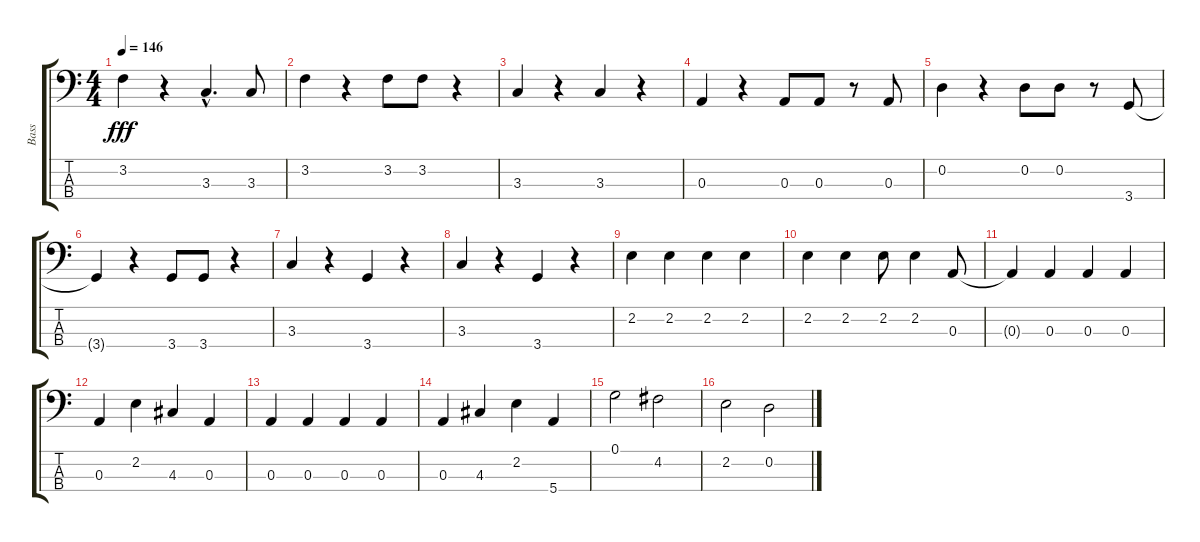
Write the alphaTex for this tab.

\track ("Bass" "Bass") {instrument electricguitarmuted}
\staff {score tabs}
\tuning (G2 D2 A1 E1) {hide}
\ts (4 4)
\tempo 146
\clef f4
\ks c
3.2.4{dy fff} r.4 3.3{hac}.4{d} 3.3.8 |
3.2.4 r.4 3.2.8 3.2.8 r.4 |
3.3.4 r.4 3.3.4 r.4 |
0.3.4 r.4 0.3.8 0.3.8 r.8 0.3.8 |
0.2.4 r.4 0.2.8 0.2.8 r.8 3.4.8 |
3.4{t}.4 r.4 3.4.8 3.4.8 r.4 |
3.3.4 r.4 3.4.4 r.4 |
3.3.4 r.4 3.4.4 r.4 |
2.2.4 2.2.4 2.2.4 2.2.4 |
2.2.4 2.2.4 2.2.8 2.2.4 0.3.8 |
0.3{t}.4 0.3.4 0.3.4 0.3.4 |
0.3.4 2.2.4 4.3.4 0.3.4 |
0.3.4 0.3.4 0.3.4 0.3.4 |
0.3.4 4.3.4 2.2.4 5.4.4 |
0.1.2 4.2.2 |
2.2.2 0.2.2
